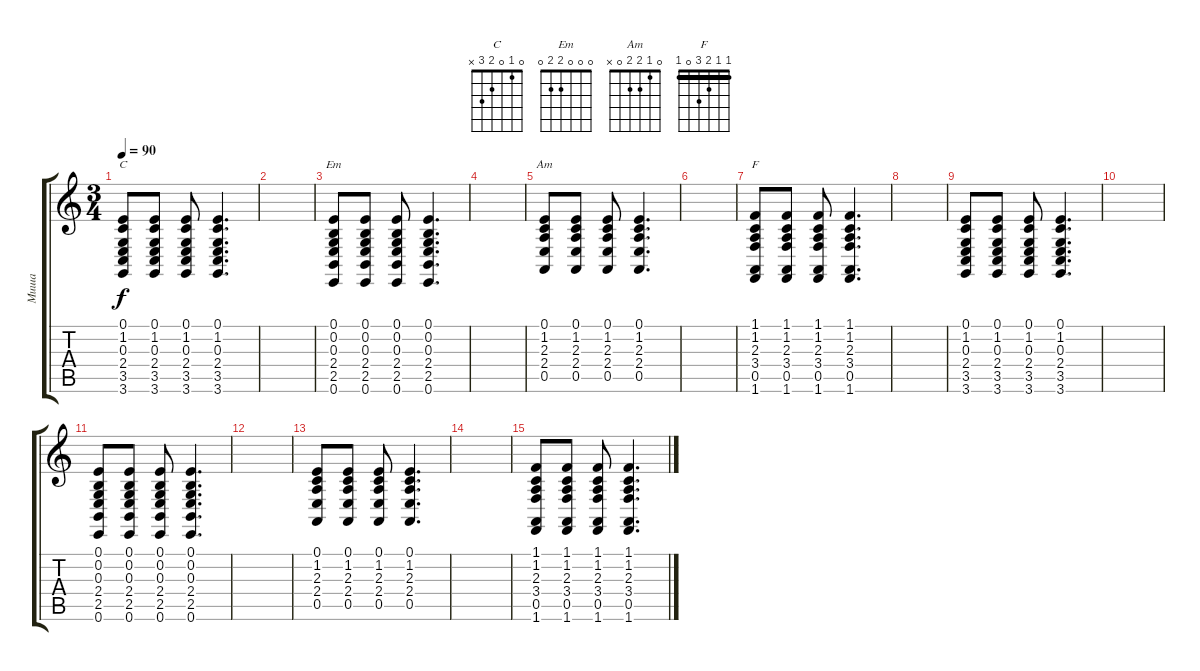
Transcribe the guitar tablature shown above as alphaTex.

\track ("Миша" "Миша") {instrument recorder}
\staff {score tabs}
\tuning (E4 B3 G3 D3 A2 E2) {hide}
\chord ("C" 0 1 0 2 3 x)
\chord ("Em" 0 0 0 2 2 0)
\chord ("Am" 0 1 2 2 0 x)
\chord ("F" 1 1 2 3 0 1) {barre 1}
\ts (3 4)
\tempo 90
\clef g2
\ks c
(0.1 1.2 0.3 2.4 3.5 3.6).8{ch "C" dy f} (0.1 1.2 0.3 2.4 3.5 3.6).8 (0.1 1.2 0.3 2.4 3.5 3.6).8 (0.1 1.2 0.3 2.4 3.5 3.6).4{d} |
|
(0.1 0.2 0.3 2.4 2.5 0.6).8{ch "Em"} (0.1 0.2 0.3 2.4 2.5 0.6).8 (0.1 0.2 0.3 2.4 2.5 0.6).8 (0.1 0.2 0.3 2.4 2.5 0.6).4{d} |
|
(0.1 1.2 2.3 2.4 0.5).8{ch "Am"} (0.1 1.2 2.3 2.4 0.5).8 (0.1 1.2 2.3 2.4 0.5).8 (0.1 1.2 2.3 2.4 0.5).4{d} |
|
(1.1 1.2 2.3 3.4 0.5 1.6).8{ch "F"} (1.1 1.2 2.3 3.4 0.5 1.6).8 (1.1 1.2 2.3 3.4 0.5 1.6).8 (1.1 1.2 2.3 3.4 0.5 1.6).4{d} |
|
(0.1 1.2 0.3 2.4 3.5 3.6).8 (0.1 1.2 0.3 2.4 3.5 3.6).8 (0.1 1.2 0.3 2.4 3.5 3.6).8 (0.1 1.2 0.3 2.4 3.5 3.6).4{d} |
|
(0.1 0.2 0.3 2.4 2.5 0.6).8 (0.1 0.2 0.3 2.4 2.5 0.6).8 (0.1 0.2 0.3 2.4 2.5 0.6).8 (0.1 0.2 0.3 2.4 2.5 0.6).4{d} |
|
(0.1 1.2 2.3 2.4 0.5).8 (0.1 1.2 2.3 2.4 0.5).8 (0.1 1.2 2.3 2.4 0.5).8 (0.1 1.2 2.3 2.4 0.5).4{d} |
|
(1.1 1.2 2.3 3.4 0.5 1.6).8 (1.1 1.2 2.3 3.4 0.5 1.6).8 (1.1 1.2 2.3 3.4 0.5 1.6).8 (1.1 1.2 2.3 3.4 0.5 1.6).4{d}
